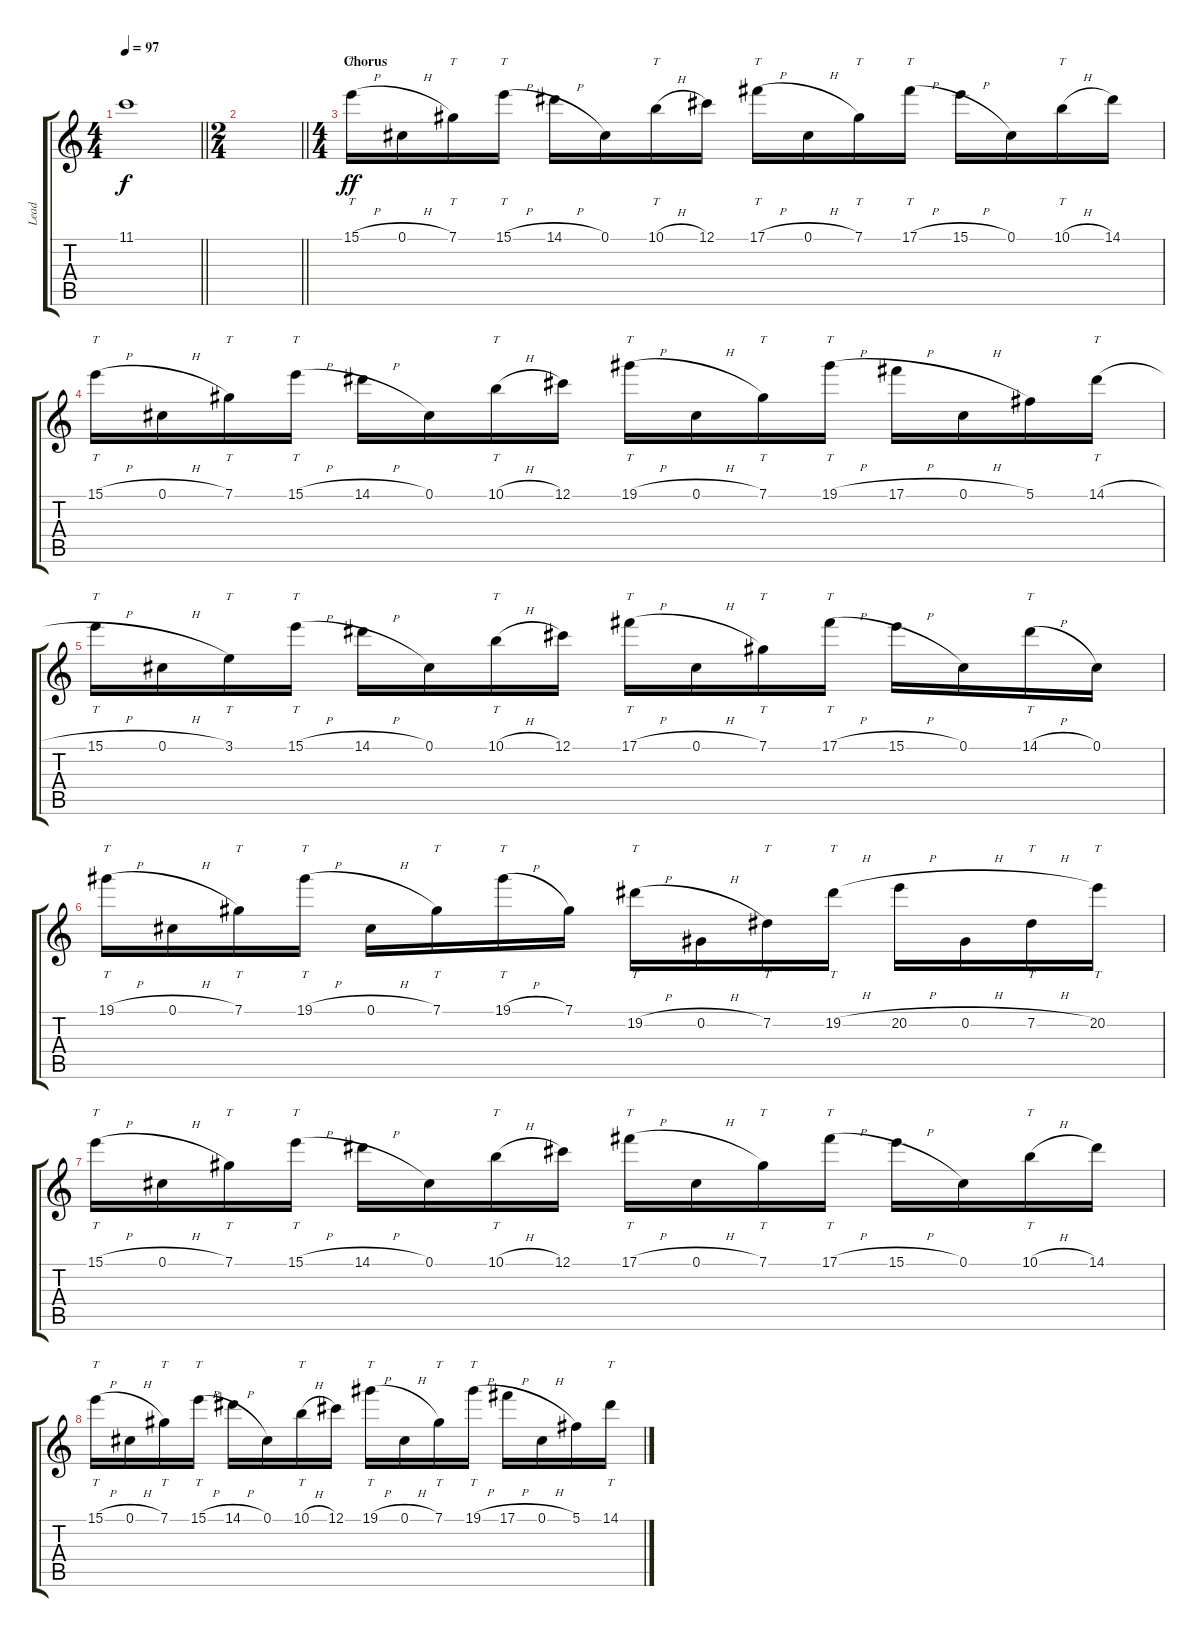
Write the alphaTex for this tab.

\track ("Lead" "Lead") {instrument distortionguitar}
\staff {score tabs}
\tuning (Db4 Ab3 E3 B2 Gb2 B1) {hide}
\ts (4 4)
\tempo 97
\clef g2
\barLineRight lightlight
\ks c
11.1{t}.1{dy f} |
\ts (2 4)
\barLineRight lightlight
|
\ts (4 4)
\section ("" "Chorus")
15.1{h}.16{tt dy ff} 0.1{h}.16 7.1.16{tt} 15.1{h}.16{tt} 14.1{h}.16 0.1.16 10.1{h}.16{tt} 12.1.16 17.1{h}.16{tt} 0.1{h}.16 7.1.16{tt} 17.1{h}.16{tt} 15.1{h}.16 0.1.16 10.1{h}.16{tt} 14.1.16 |
15.1{h}.16{tt} 0.1{h}.16 7.1.16{tt} 15.1{h}.16{tt} 14.1{h}.16 0.1.16 10.1{h}.16{tt} 12.1.16 19.1{h}.16{tt} 0.1{h}.16 7.1.16{tt} 19.1{h}.16{tt} 17.1{h}.16 0.1{h}.16 5.1.16 14.1{h}.16{tt} |
15.1{h}.16{tt} 0.1{h}.16 3.1.16{tt} 15.1{h}.16{tt} 14.1{h}.16 0.1.16 10.1{h}.16{tt} 12.1.16 17.1{h}.16{tt} 0.1{h}.16 7.1.16{tt} 17.1{h}.16{tt} 15.1{h}.16 0.1.16 14.1{h}.16{tt} 0.1.16 |
19.1{h}.16{tt} 0.1{h}.16 7.1.16{tt} 19.1{h}.16{tt} 0.1{h}.16 7.1.16{tt} 19.1{h}.16{tt} 7.1.16 19.2{h}.16{tt} 0.2{h}.16 7.2.16{tt} 19.2{h}.16{tt} 20.2{h}.16 0.2{h}.16 7.2{h}.16{tt} 20.2.16{tt} |
15.1{h}.16{tt} 0.1{h}.16 7.1.16{tt} 15.1{h}.16{tt} 14.1{h}.16 0.1.16 10.1{h}.16{tt} 12.1.16 17.1{h}.16{tt} 0.1{h}.16 7.1.16{tt} 17.1{h}.16{tt} 15.1{h}.16 0.1.16 10.1{h}.16{tt} 14.1.16 |
15.1{h}.16{tt} 0.1{h}.16 7.1.16{tt} 15.1{h}.16{tt} 14.1{h}.16 0.1.16 10.1{h}.16{tt} 12.1.16 19.1{h}.16{tt} 0.1{h}.16 7.1.16{tt} 19.1{h}.16{tt} 17.1{h}.16 0.1{h}.16 5.1.16 14.1{h}.16{tt}
